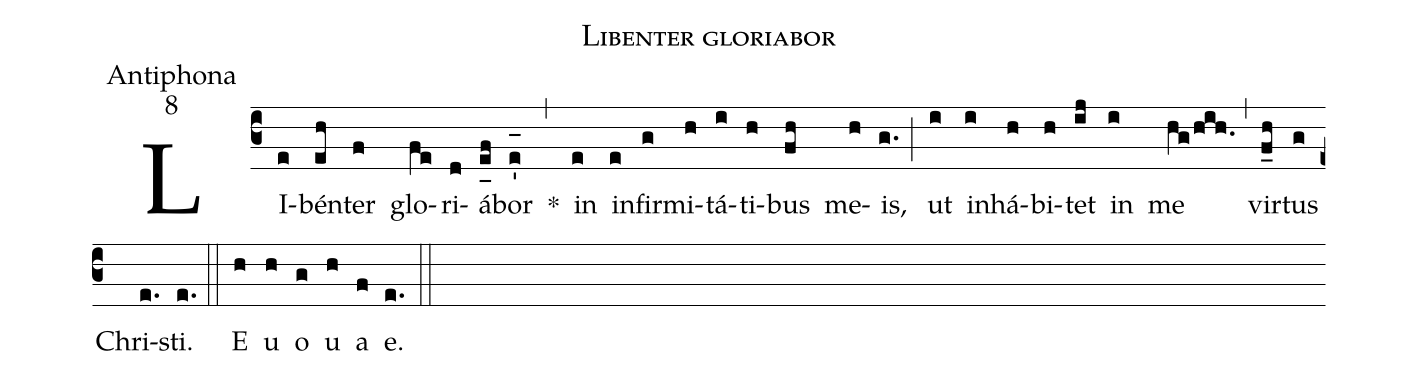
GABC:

name:Libenter gloriabor;
office-part:Antiphona;
mode:8;
%%
(c3) LI(e)bén(eh)ter(f) glo(fe)ri(d)á(e_[uh:l]f)bor(e'_[oh:h]) *(,) in(e) in(e)fir(g)mi(h)tá(i)ti(h)bus(fh) me(h)is,(g.) (;) ut(i) in(i)há(h)bi(h)tet(ij) in(i) me(hg/hih.) (,) vir(f_h)tus(g) Chri(e.)sti.(e.) (::) <eu>E(h) u(h) o(g) u(h) a(f) e.</eu>(e.) (::)
